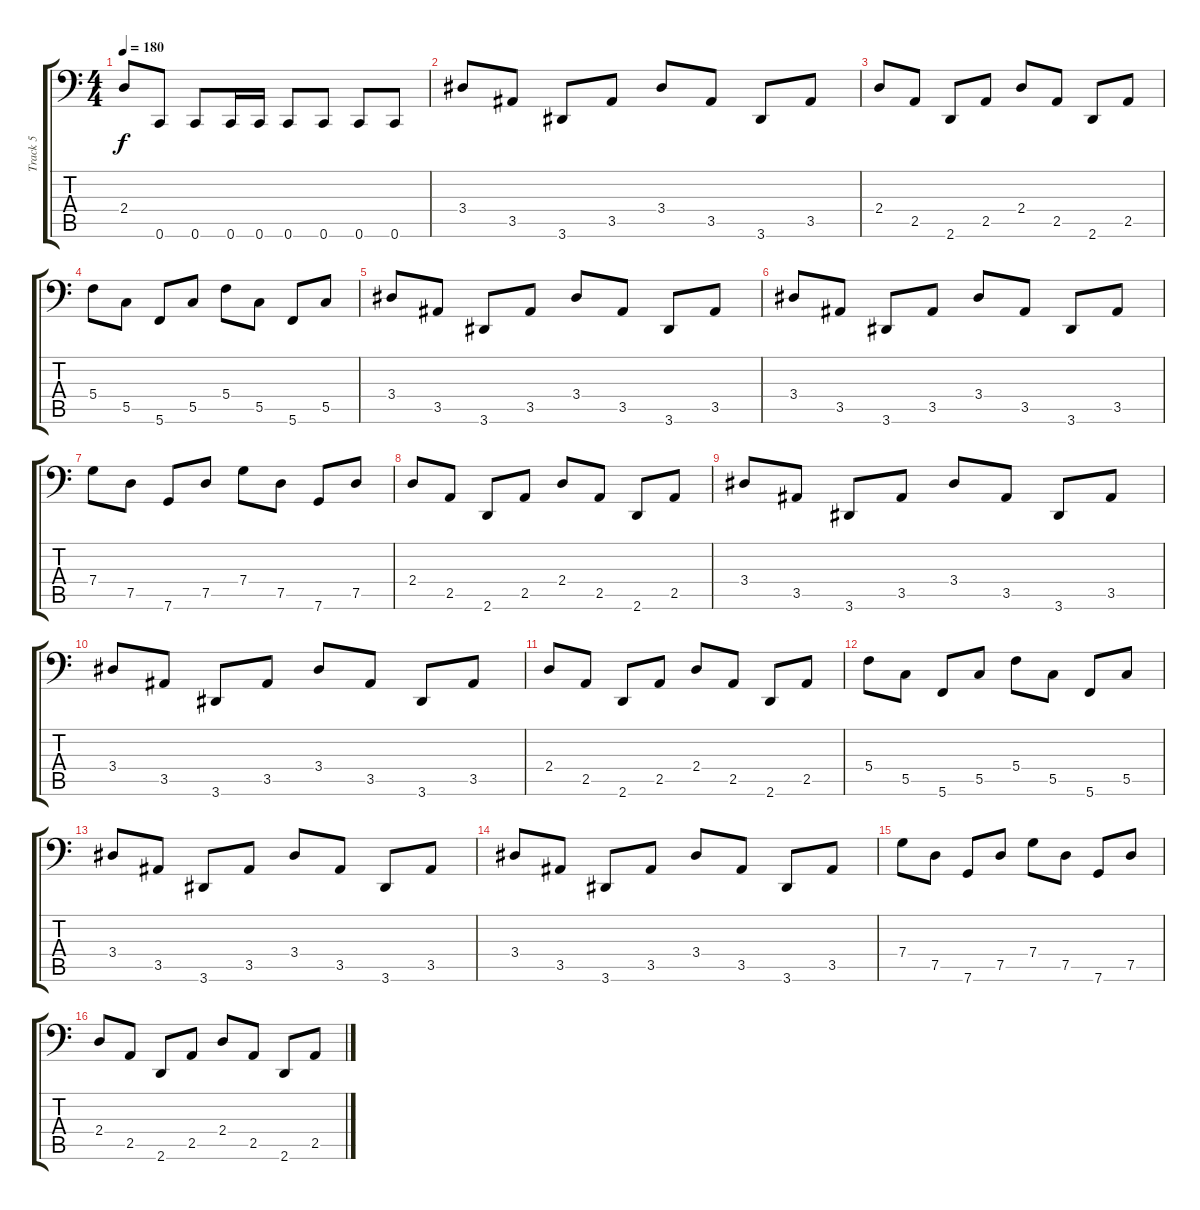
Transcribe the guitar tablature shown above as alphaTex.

\track ("Track 5" "Track 5") {instrument electricbassfinger}
\staff {score tabs}
\tuning (D3 A2 F2 C2 G1 C1) {hide}
\ts (4 4)
\tempo 180
\clef f4
\ks c
2.4.8{dy f} 0.6.8 0.6.8 0.6.16 0.6.16 0.6.8 0.6.8 0.6.8 0.6.8 |
3.4.8 3.5.8 3.6.8 3.5.8 3.4.8 3.5.8 3.6.8 3.5.8 |
2.4.8 2.5.8 2.6.8 2.5.8 2.4.8 2.5.8 2.6.8 2.5.8 |
5.4.8 5.5.8 5.6.8 5.5.8 5.4.8 5.5.8 5.6.8 5.5.8 |
3.4.8 3.5.8 3.6.8 3.5.8 3.4.8 3.5.8 3.6.8 3.5.8 |
3.4.8 3.5.8 3.6.8 3.5.8 3.4.8 3.5.8 3.6.8 3.5.8 |
7.4.8 7.5.8 7.6.8 7.5.8 7.4.8 7.5.8 7.6.8 7.5.8 |
2.4.8 2.5.8 2.6.8 2.5.8 2.4.8 2.5.8 2.6.8 2.5.8 |
3.4.8 3.5.8 3.6.8 3.5.8 3.4.8 3.5.8 3.6.8 3.5.8 |
3.4.8 3.5.8 3.6.8 3.5.8 3.4.8 3.5.8 3.6.8 3.5.8 |
2.4.8 2.5.8 2.6.8 2.5.8 2.4.8 2.5.8 2.6.8 2.5.8 |
5.4.8 5.5.8 5.6.8 5.5.8 5.4.8 5.5.8 5.6.8 5.5.8 |
3.4.8 3.5.8 3.6.8 3.5.8 3.4.8 3.5.8 3.6.8 3.5.8 |
3.4.8 3.5.8 3.6.8 3.5.8 3.4.8 3.5.8 3.6.8 3.5.8 |
7.4.8 7.5.8 7.6.8 7.5.8 7.4.8 7.5.8 7.6.8 7.5.8 |
2.4.8 2.5.8 2.6.8 2.5.8 2.4.8 2.5.8 2.6.8 2.5.8
